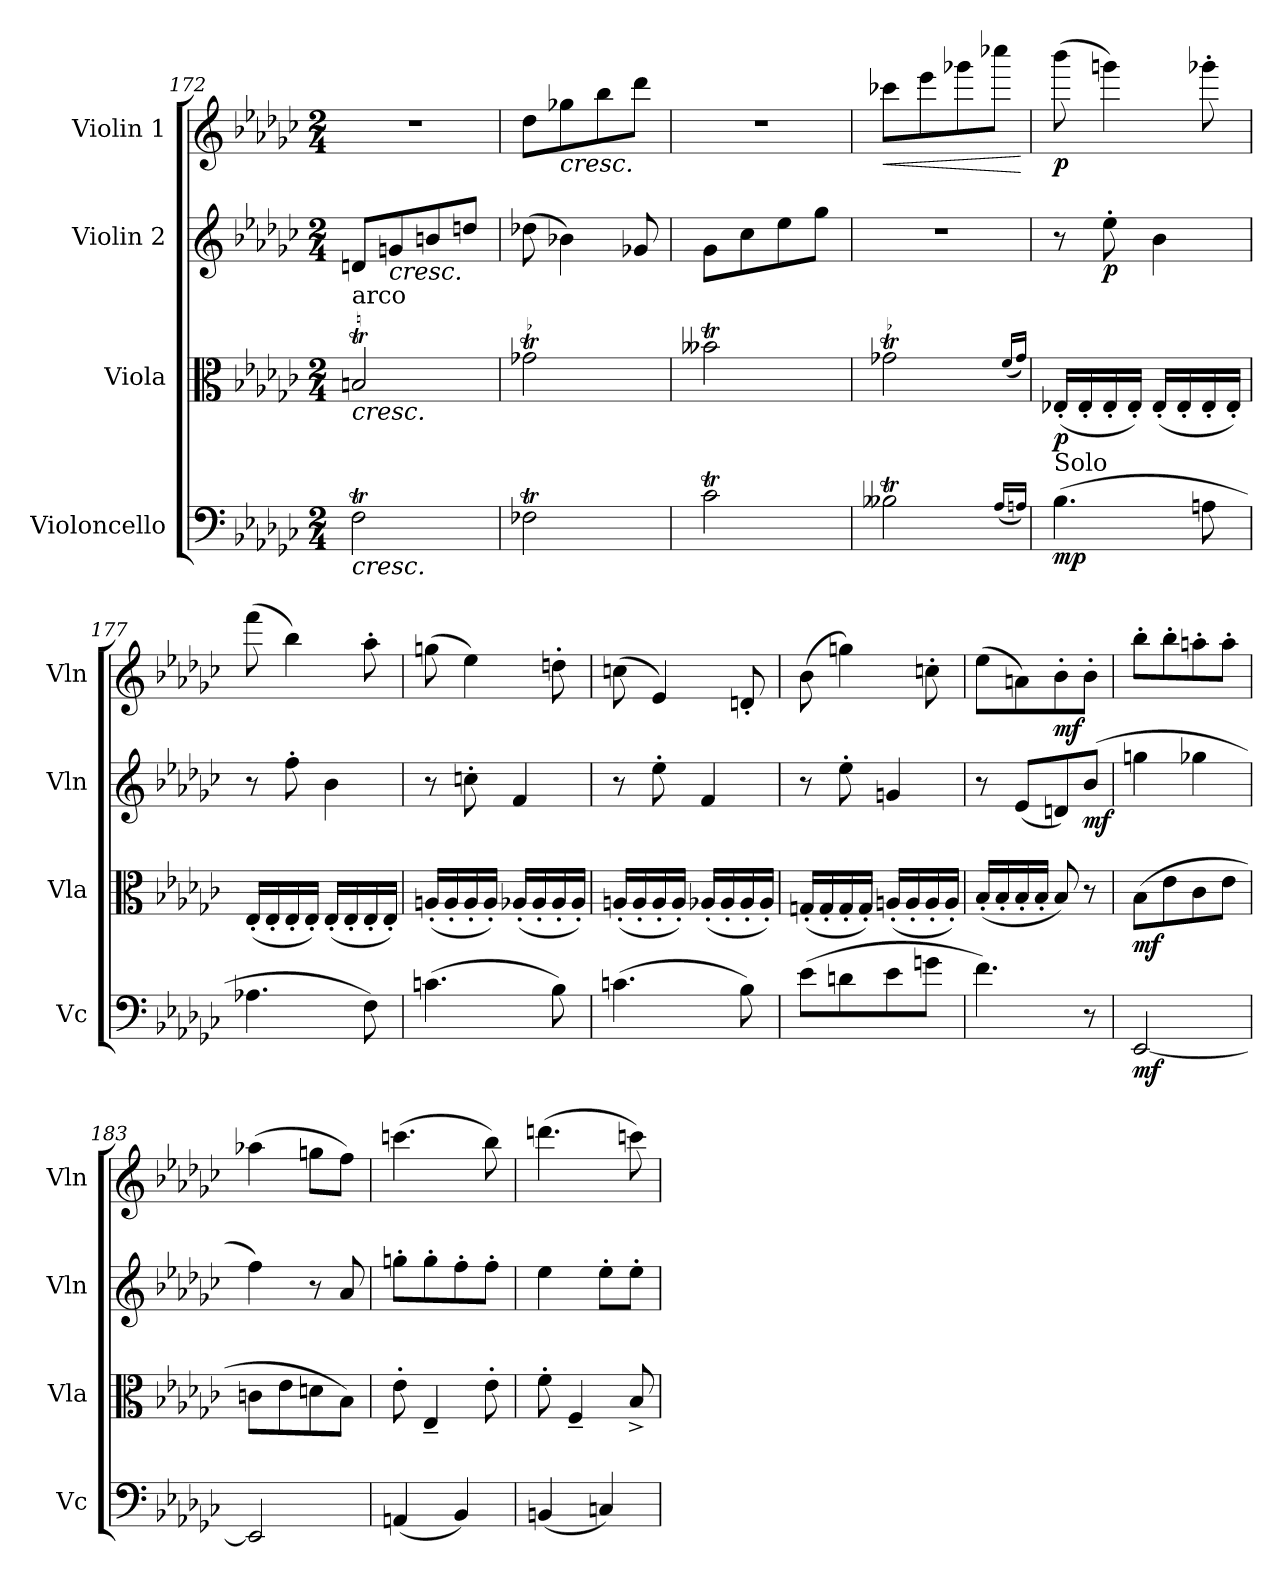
**kern	**dynam	**kern	**dynam	**kern	**dynam	**kern	**dynam
*part4	*part4	*part3	*part3	*part2	*part2	*part1	*part1
*staff4	*staff4	*staff3	*staff3	*staff2	*staff2	*staff1	*staff1
*I"Violoncello	*	*I"Viola	*	*I"Violin 2	*	*I"Violin 1	*
*I'Vc	*	*I'Vla	*	*I'Vln	*	*I'Vln	*
*clefF4	*	*clefC3	*	*clefG2	*	*clefG2	*
*k[b-e-a-d-g-c-]	*	*k[b-e-a-d-g-c-]	*	*k[b-e-a-d-g-c-]	*	*k[b-e-a-d-g-c-]	*
*M2/4	*	*M2/4	*	*M2/4	*	*M2/4	*
=172	=172	=172	=172	=172	=172	=172	=172
!	!	!LO:TX:a:t=arco	!	!	!	!	!
!	!	!LO:TX:b:i:t=cresc.	!	!	!	!	!
!LO:TX:b:i:t=cresc.	!	!	!	!	!	!	!
2Ft\	.	2Bnt/	.	8dn/L	.	2r	.
!	!	!	!	!LO:TX:b:i:t=cresc.	!	!	!
.	.	.	.	8gn/	.	.	.
.	.	.	.	8bn/	.	.	.
.	.	.	.	8ddn/J	.	.	.
=173	=173	=173	=173	=173	=173	=173	=173
!	!	!LO:TR:acc=-	!	!	!	!	!
2F-XT\	.	2g-XT\	.	(8dd-X\	.	8dd-\L	.
!	!	!	!	!	!	!LO:TX:b:i:t=cresc.	!
.	.	.	.	4b-X\)	.	8gg-X\	.
.	.	.	.	.	.	8bb-\	.
.	.	.	.	8g-X/	.	8ddd-\J	.
=174	=174	=174	=174	=174	=174	=174	=174
2c-T\	.	2b--XT\	.	8g-\L	.	2r	.
.	.	.	.	8cc-\	.	.	.
.	.	.	.	8ee-\	.	.	.
.	.	.	.	8gg-\J	.	.	.
=175	=175	=175	=175	=175	=175	=175	=175
!	!	!LO:TR:acc=-	!	!	!	!	!LO:HP:b
2B--XT\	.	2g-XT\	.	2r	.	8ccc-X\L	<
.	.	.	.	.	.	8eee-\	.
.	.	.	.	.	.	8ggg-X\	.
.	.	.	.	.	.	8cccc-X\J	.
(16qA-/LL	.	(16qf/LL	.	.	.	.	.
16qAn/JJ)	.	16qg-/JJ)	.	.	.	.	.
.	.	.	.	.	.	.	[
!!LO:LB:g=z
=176	=176	=176	=176	=176	=176	=176	=176
!LO:TX:a:t=Solo	!	!	!	!	!	!	!
!	!LO:DY:b	!	!LO:DY:b	!	!	!	!LO:DY:b
(4.B-\	mp	(16E-X'/LL	p	8r	.	(8bbb-\	p
.	.	16E-'/	.	.	.	.	.
!	!	!	!	!	!LO:DY:b	!	!
.	.	16E-'/	.	8ee-'\	p	4gggn\)	.
.	.	16E-'/JJ)	.	.	.	.	.
.	.	(16E-'/LL	.	4b-\	.	.	.
.	.	16E-'/	.	.	.	.	.
8An\	.	16E-'/	.	.	.	8ggg-X'\	.
.	.	16E-'/JJ)	.	.	.	.	.
=177	=177	=177	=177	=177	=177	=177	=177
4.A-X\	.	(16E-'/LL	.	8r	.	(8fff\	.
.	.	16E-'/	.	.	.	.	.
.	.	16E-'/	.	8ff'\	.	4bb-\)	.
.	.	16E-'/JJ)	.	.	.	.	.
.	.	(16E-'/LL	.	4b-\	.	.	.
.	.	16E-'/	.	.	.	.	.
8F\)	.	16E-'/	.	.	.	8aa-'\	.
.	.	16E-'/JJ)	.	.	.	.	.
=178	=178	=178	=178	=178	=178	=178	=178
(4.cn\	.	(16An'/LL	.	8r	.	(8ggn\	.
.	.	16A'/	.	.	.	.	.
.	.	16A'/	.	8ccn'\	.	4ee-\)	.
.	.	16A'/JJ)	.	.	.	.	.
.	.	(16A-X'/LL	.	4f/	.	.	.
.	.	16A-'/	.	.	.	.	.
8B-\)	.	16A-'/	.	.	.	8ddn'\	.
.	.	16A-'/JJ)	.	.	.	.	.
=179	=179	=179	=179	=179	=179	=179	=179
(4.cn\	.	(16An'/LL	.	8r	.	(8ccn\	.
.	.	16A'/	.	.	.	.	.
.	.	16A'/	.	8ee-'\	.	4e-/)	.
.	.	16A'/JJ)	.	.	.	.	.
.	.	(16A-X'/LL	.	4f/	.	.	.
.	.	16A-'/	.	.	.	.	.
8B-\)	.	16A-'/	.	.	.	8dn'/	.
.	.	16A-'/JJ)	.	.	.	.	.
=180	=180	=180	=180	=180	=180	=180	=180
(8e-\L	.	(16Gn'/LL	.	8r	.	(8b-\	.
.	.	16G'/	.	.	.	.	.
8dn\	.	16G'/	.	8ee-'\	.	4ggn\)	.
.	.	16G'/JJ)	.	.	.	.	.
8e-\	.	(16An'/LL	.	4gn/	.	.	.
.	.	16A'/	.	.	.	.	.
8gn\J	.	16A'/	.	.	.	8ccn'\	.
.	.	16A'/JJ)	.	.	.	.	.
!!LO:LB:g=z
=181	=181	=181	=181	=181	=181	=181	=181
4.f\)	.	(16B-'/LL	.	8r	.	(8ee-\L	.
.	.	16B-'/	.	.	.	.	.
.	.	16B-'/	.	(8e-/L	.	8an\)	.
.	.	16B-'/JJ	.	.	.	.	.
!	!	!	!	!	!	!	!LO:DY:b
.	.	8B-/)	.	8dn/)	.	8b-'\	mf
!	!	!	!	!	!LO:DY:b	!	!
8r	.	8r	.	(8b-/J	mf	8b-'\J	.
=182	=182	=182	=182	=182	=182	=182	=182
!	!LO:DY:b	!	!LO:DY:b	!	!	!	!
[2EE-/	mf	(8B-\L	mf	4ggn\	.	8bb-'\L	.
.	.	8e-\	.	.	.	8bb-'\	.
.	.	8c-\	.	4gg-X\	.	8aan'\	.
.	.	8e-\J	.	.	.	8aa'\J	.
=183	=183	=183	=183	=183	=183	=183	=183
2EE-/]	.	8cn\L	.	4ff\)	.	(4aa-X\	.
.	.	8e-\	.	.	.	.	.
.	.	8dn\	.	8r	.	8ggn\L	.
.	.	8B-\J)	.	8a-/	.	8ff\J)	.
=184	=184	=184	=184	=184	=184	=184	=184
(4AAn/	.	8e-'\	.	8ggn'\L	.	(4.cccn\	.
.	.	4E-~/	.	8gg'\	.	.	.
4BB-/)	.	.	.	8ff'\	.	.	.
.	.	8e-'\	.	8ff'\J	.	8bb-\)	.
=185	=185	=185	=185	=185	=185	=185	=185
(4BBn/	.	8f'\	.	4ee-\	.	(4.dddn\	.
.	.	4F~/	.	.	.	.	.
4Cn/)	.	.	.	8ee-'\L	.	.	.
.	.	8B-^/	.	8ee-'\J	.	8cccn\)	.
=	=	=	=	=	=	=	=
*-	*-	*-	*-	*-	*-	*-	*-
